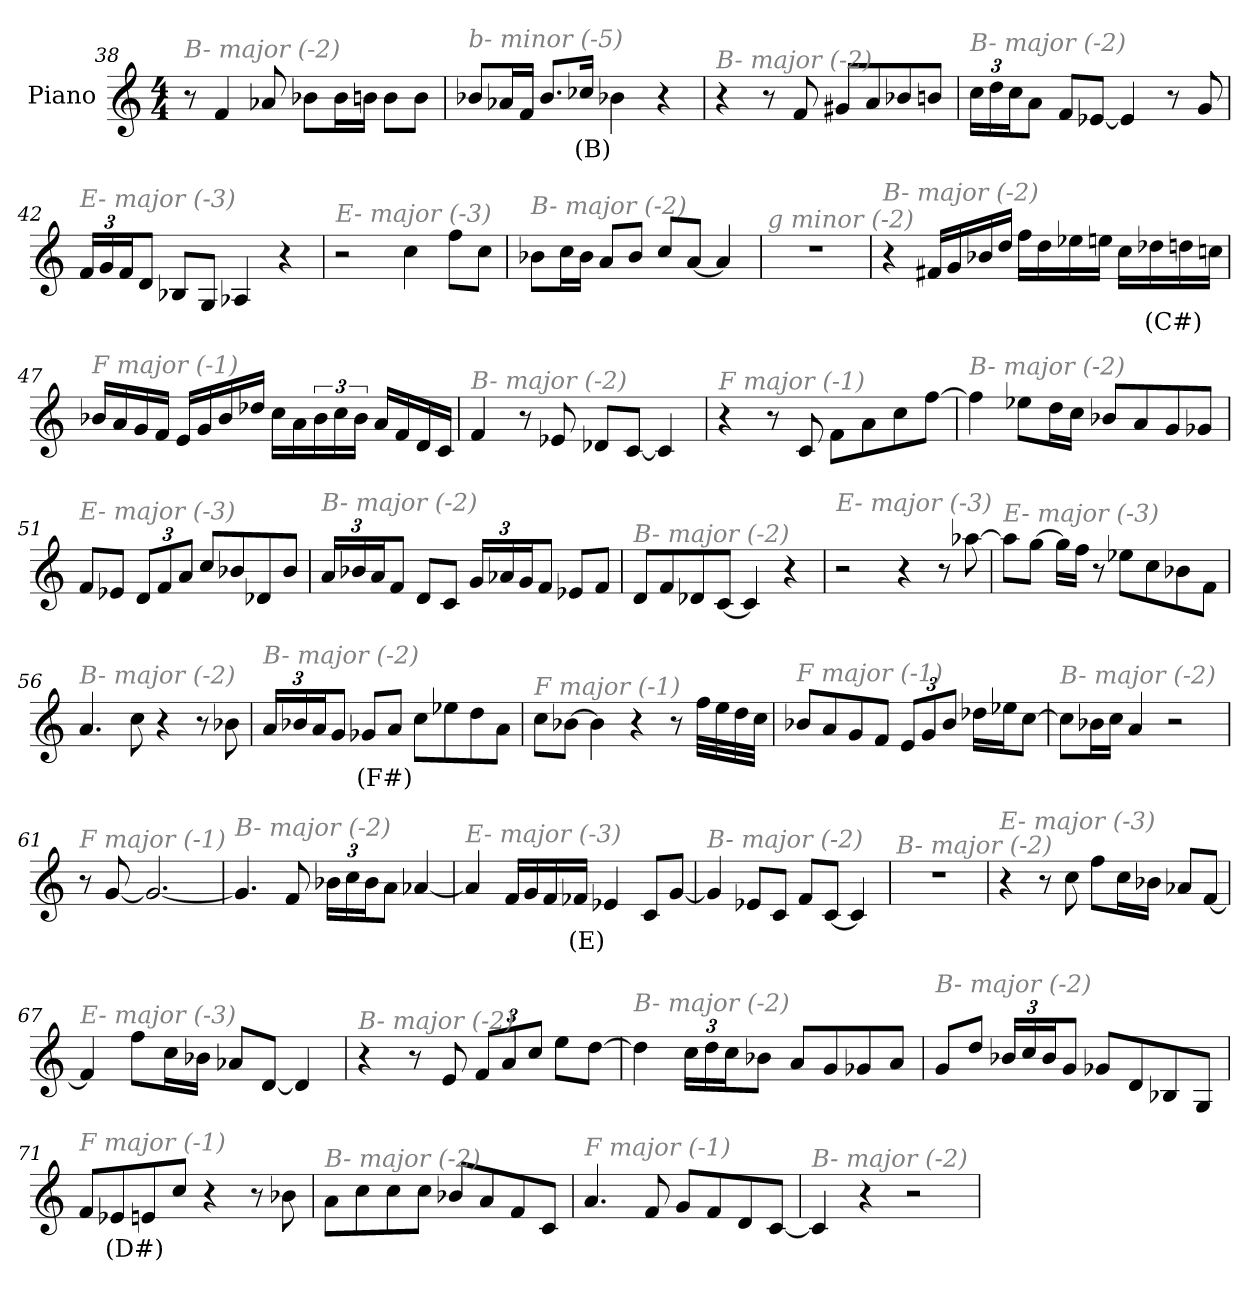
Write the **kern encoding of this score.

**kern	**text
*part1	*part1
*staff1	*staff1
*I"Piano	*
*I'Pno	*
*clefG2	*
*k[]	*
*M4/4	*
=38	=38
!LO:TX:i:color=#808080:t=B- major (-2)	!
8r	.
4f/	.
8a-X/	.
8b-X\L	.
16b-\L	.
16bn\JJ	.
8b\L	.
8b\J	.
!!LO:LB:g=z
=39	=39
!LO:TX:i:color=#808080:t=b- minor (-5)	!
8b-X/L	.
16a-X/L	.
16f/JJ	.
8.b-/L	.
16cc-Xi/Jk	(B)
4b-X\	.
4r	.
=40	=40
!LO:TX:i:color=#808080:t=B- major (-2)	!
4r	.
8r	.
8f/	.
8g#X/L	.
8a/	.
8b-X/	.
8bn/J	.
=41	=41
*Xbrackettup	*
!LO:TX:i:color=#808080:t=B- major (-2)	!
24cc\LL	.
24dd\	.
24cc\J	.
8a\J	.
8f/L	.
[8e-X/J	.
4e-/]	.
8r	.
8g/	.
=42	=42
!LO:TX:i:color=#808080:t=E- major (-3)	!
24f/LL	.
24g/	.
24f/J	.
8d/J	.
8B-X/L	.
8G/J	.
4A-X/	.
4r	.
!!LO:PB:g=z
=43	=43
!LO:TX:i:color=#808080:t=E- major (-3)	!
2r	.
4cc\	.
8ff\L	.
8cc\J	.
=44	=44
!LO:TX:i:color=#808080:t=B- major (-2)	!
8b-X\L	.
16cc\L	.
16b-\JJ	.
8a/L	.
8b-/J	.
8cc/L	.
[8a/J	.
4a/]	.
=45	=45
!LO:TX:i:color=#808080:t=g minor (-2)	!
1r	.
=46	=46
!LO:TX:i:color=#808080:t=B- major (-2)	!
4r	.
16f#X/LL	.
16g/	.
16b-X/	.
16dd/JJ	.
16ff\LL	.
16dd\	.
16ee-X\	.
16een\JJ	.
16cc\LL	.
16dd-Xi\	(C#)
16dd\	.
16ccn\JJ	.
!!LO:LB:g=z
=47	=47
!LO:TX:i:color=#808080:t=F major (-1)	!
16b-X/LL	.
16a/	.
16g/	.
16f/JJ	.
16e/LL	.
16g/	.
16b-/	.
16dd-X/JJ	.
16cc\LL	.
16a\	.
*brackettup	*
24b-\	.
24cc\	.
24b-\JJ	.
16a/LL	.
16f/	.
16d/	.
16c/JJ	.
=48	=48
!LO:TX:i:color=#808080:t=B- major (-2)	!
4f/	.
8r	.
8e-X/	.
8d-X/L	.
[8c/J	.
4c/]	.
=49	=49
!LO:TX:i:color=#808080:t=F major (-1)	!
4r	.
8r	.
8c/	.
8f\L	.
8a\	.
8cc\	.
[8ff\J	.
=50	=50
!LO:TX:i:color=#808080:t=B- major (-2)	!
4ff\]	.
8ee-X\L	.
16dd\L	.
16cc\JJ	.
8b-X/L	.
8a/	.
8g/	.
8g-X/J	.
!!LO:LB:g=z
=51	=51
!LO:TX:i:color=#808080:t=E- major (-3)	!
8f/L	.
8e-X/J	.
*Xbrackettup	*
12d/L	.
12f/	.
12a/J	.
8cc/L	.
8b-X/	.
8d-X/	.
8b-/J	.
=52	=52
!LO:TX:i:color=#808080:t=B- major (-2)	!
24a/LL	.
24b-X/	.
24a/J	.
8f/J	.
8d/L	.
8c/J	.
24g/LL	.
24a-X/	.
24g/J	.
8f/J	.
8e-X/L	.
8f/J	.
=53	=53
!LO:TX:i:color=#808080:t=B- major (-2)	!
8d/L	.
8f/	.
8d-X/	.
[8c/J	.
4c/]	.
4r	.
=54	=54
!LO:TX:i:color=#808080:t=E- major (-3)	!
2r	.
4r	.
8r	.
[8aa-X\	.
!!LO:LB:g=z
=55	=55
!LO:TX:i:color=#808080:t=E- major (-3)	!
8aa-\L]	.
[8gg\J	.
16gg\LL]	.
16ff\JJ	.
8r	.
8ee-X\L	.
8cc\	.
8b-X\	.
8f\J	.
=56	=56
!LO:TX:i:color=#808080:t=B- major (-2)	!
4.a/	.
8cc\	.
4r	.
8r	.
8b-X\	.
=57	=57
!LO:TX:i:color=#808080:t=B- major (-2)	!
24a/LL	.
24b-X/	.
24a/J	.
8g/J	.
8g-Xi/L	(F#)
8a/J	.
8cc\L	.
8ee-X\	.
8dd\	.
8a\J	.
=58	=58
!LO:TX:i:color=#808080:t=F major (-1)	!
8cc\L	.
[8b-X\J	.
4b-\]	.
4r	.
8r	.
32ff\LLL	.
32ee\	.
32dd\	.
32cc\JJJ	.
!!LO:LB:g=z
=59	=59
!LO:TX:i:color=#808080:t=F major (-1)	!
8b-X/L	.
8a/	.
8g/	.
8f/J	.
12e/L	.
12g/	.
12b-/J	.
16dd-X\LL	.
16ee-X\J	.
[8cc\J	.
=60	=60
!LO:TX:i:color=#808080:t=B- major (-2)	!
8cc\L]	.
16b-X\L	.
16cc\JJ	.
4a/	.
2r	.
=61	=61
!LO:TX:i:color=#808080:t=F major (-1)	!
8r	.
[8g/	.
2.g/_	.
=62	=62
!LO:TX:i:color=#808080:t=B- major (-2)	!
4.g/]	.
8f/	.
24b-X\LL	.
24cc\	.
24b-\J	.
8a\J	.
[4a-X/	.
=63	=63
!LO:TX:i:color=#808080:t=E- major (-3)	!
4a-/]	.
16f/LL	.
16g/	.
16f/	.
16f-Xi/JJ	(E)
4e-X/	.
8c/L	.
[8g/J	.
!!LO:LB:g=z
=64	=64
!LO:TX:i:color=#808080:t=B- major (-2)	!
4g/]	.
8e-X/L	.
8c/J	.
8f/L	.
[8c/J	.
4c/]	.
=65	=65
!LO:TX:i:color=#808080:t=B- major (-2)	!
1r	.
=66	=66
!LO:TX:i:color=#808080:t=E- major (-3)	!
4r	.
8r	.
8cc\	.
8ff\L	.
16cc\L	.
16b-X\JJ	.
8a-X/L	.
[8f/J	.
=67	=67
!LO:TX:i:color=#808080:t=E- major (-3)	!
4f/]	.
8ff\L	.
16cc\L	.
16b-X\JJ	.
8a-X/L	.
[8d/J	.
4d/]	.
=68	=68
!LO:TX:i:color=#808080:t=B- major (-2)	!
4r	.
8r	.
8e/	.
12f/L	.
12a/	.
12cc/J	.
8ee\L	.
[8dd\J	.
!!LO:LB:g=z
=69	=69
!LO:TX:i:color=#808080:t=B- major (-2)	!
4dd\]	.
24cc\LL	.
24dd\	.
24cc\J	.
8b-X\J	.
8a/L	.
8g/	.
8g-X/	.
8a/J	.
=70	=70
!LO:TX:i:color=#808080:t=B- major (-2)	!
8g/L	.
8dd/J	.
24b-X/LL	.
24cc/	.
24b-/J	.
8g/J	.
8g-X/L	.
8d/	.
8B-X/	.
8G/J	.
=71	=71
!LO:TX:i:color=#808080:t=F major (-1)	!
8f/L	.
8e-Xi/	(D#)
8e/	.
8cc/J	.
4r	.
8r	.
8b-X\	.
=72	=72
!LO:TX:i:color=#808080:t=B- major (-2)	!
8a\L	.
8cc\	.
8cc\	.
8cc\J	.
8b-X/L	.
8a/	.
8f/	.
8c/J	.
!!LO:LB:g=z
=73	=73
!LO:TX:i:color=#808080:t=F major (-1)	!
4.a/	.
8f/	.
8g/L	.
8f/	.
8d/	.
[8c/J	.
=74	=74
!LO:TX:i:color=#808080:t=B- major (-2)	!
4c/]	.
4r	.
2r	.
=	=
*-	*-
